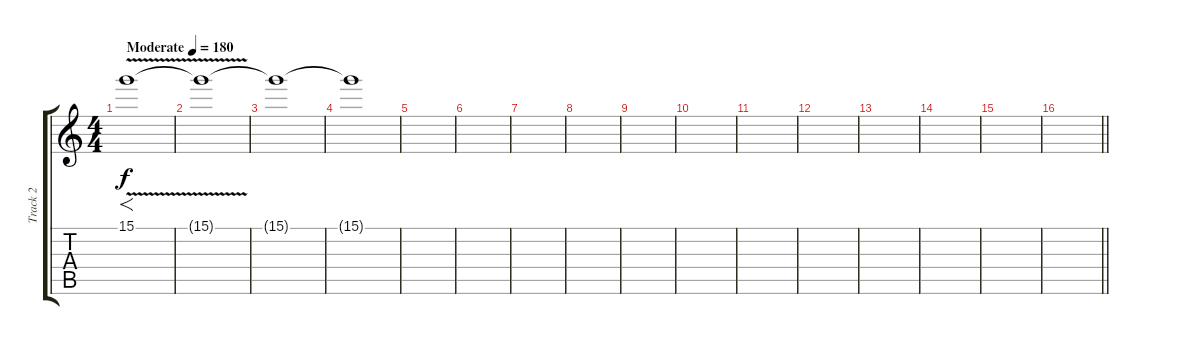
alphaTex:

\track ("Track 2" "Track 2") {instrument distortionguitar}
\staff {score tabs}
\tuning (E4 B3 G3 D3 A2 E2) {hide}
\ts (4 4)
\tempo (180 "Moderate")
\clef g2
\ks c
15.1{v}.1{f dy f instrument distortionguitar} |
15.1{t}.1 |
15.1{t}.1 |
15.1{t}.1 |
|
|
|
|
|
|
|
|
|
|
|
\barLineRight lightlight
